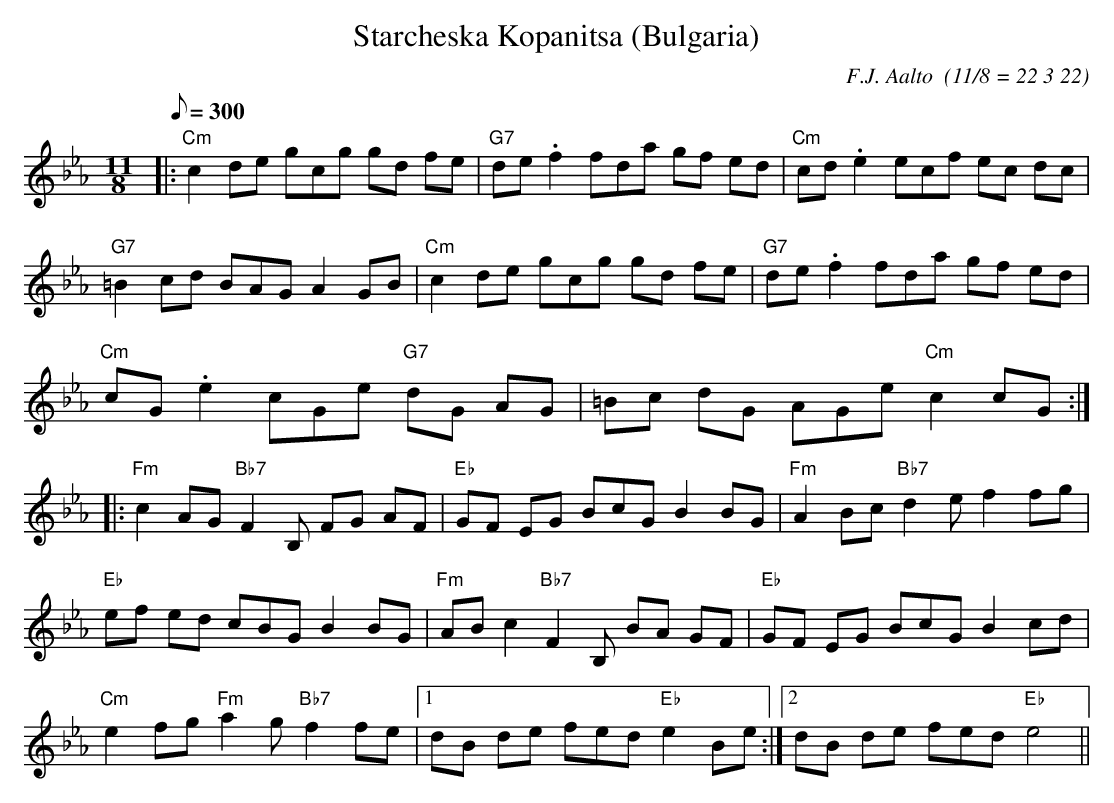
X:1
T:Starcheska Kopanitsa (Bulgaria)
M:11/8
L:1/8
Q:1/8=300
C:F.J. Aalto  (11/8 = 22 3 22)
K:Cm
|: "Cm" c2 de gcg gd fe | "G7" de .f2 fda gf ed | "Cm" cd .e2 ecf ec dc | !
"G7" =B2 cd BAG A2 GB | "Cm" c2 de gcg gd fe | "G7" de .f2 fda gf ed | !
"Cm" cG .e2 cGe "G7" dG AG | =Bc dG AGe "Cm" c2 cG :| !
|: "Fm" c2 AG "Bb7" F2 B, FG AF | "Eb" GF EG BcG B2 BG |
"Fm" A2 Bc "Bb7" d2 e f2 fg | !
"Eb" ef ed cBG B2 BG |
"Fm" AB c2 "Bb7" F2 B, BA GF | "Eb" GF EG BcG B2 cd | !
"Cm" e2 fg "Fm" a2 g "Bb7" f2 fe |
[1 dB de fed "Eb" e2 Be :|[2 dB de fed "Eb" e4 ||
